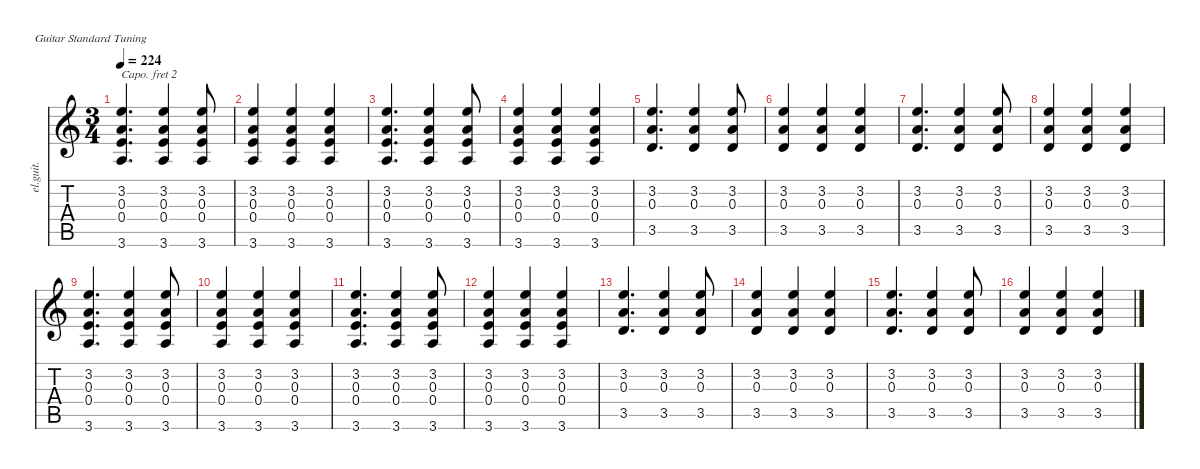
\defaultSystemsLayout 4
\hideDynamics
\bracketExtendMode nobrackets
\track ("Clean Guitar" "el.guit.") {instrument electricguitarclean}
\staff {score tabs}
\capo 2
\tuning (E4 B3 G3 D3 A2 E2)
\ts (3 4)
\tempo 224
\clef g2
\ks c
(3.2 0.3 3.6 0.4).4{d dy mf beam Up} (3.6 3.2 0.3 0.4).4{beam Up} (3.6 3.2 0.3 0.4).8{beam Up} |
(3.6 3.2 0.3 0.4).4{beam Up} (3.6 3.2 0.3 0.4).4{beam Up} (3.6 3.2 0.3 0.4).4{beam Up} |
(3.2 0.3 3.6 0.4).4{d beam Up} (3.6 3.2 0.3 0.4).4{beam Up} (3.6 3.2 0.3 0.4).8{beam Up} |
(3.6 3.2 0.3 0.4).4{beam Up} (3.6 3.2 0.3 0.4).4{beam Up} (3.6 3.2 0.3 0.4).4{beam Up} |
(3.5 0.3 3.2).4{d beam Up} (3.5 0.3 3.2).4{beam Up} (3.5 0.3 3.2).8{beam Up} |
(3.5 0.3 3.2).4{beam Up} (3.5 0.3 3.2).4{beam Up} (3.5 0.3 3.2).4{beam Up} |
(3.5 0.3 3.2).4{d beam Up} (3.5 0.3 3.2).4{beam Up} (3.5 0.3 3.2).8{beam Up} |
(3.5 0.3 3.2).4{beam Up} (3.5 0.3 3.2).4{beam Up} (3.5 0.3 3.2).4{beam Up} |
(3.2 0.3 3.6 0.4).4{d beam Up} (3.6 3.2 0.3 0.4).4{beam Up} (3.6 3.2 0.3 0.4).8{beam Up} |
(3.6 3.2 0.3 0.4).4{beam Up} (3.6 3.2 0.3 0.4).4{beam Up} (3.6 3.2 0.3 0.4).4{beam Up} |
(3.2 0.3 3.6 0.4).4{d beam Up} (3.6 3.2 0.3 0.4).4{beam Up} (3.6 3.2 0.3 0.4).8{beam Up} |
(3.6 3.2 0.3 0.4).4{beam Up} (3.6 3.2 0.3 0.4).4{beam Up} (3.6 3.2 0.3 0.4).4{beam Up} |
(3.5 0.3 3.2).4{d beam Up} (3.5 0.3 3.2).4{beam Up} (3.5 0.3 3.2).8{beam Up} |
(3.5 0.3 3.2).4{beam Up} (3.5 0.3 3.2).4{beam Up} (3.5 0.3 3.2).4{beam Up} |
(3.5 0.3 3.2).4{d beam Up} (3.5 0.3 3.2).4{beam Up} (3.5 0.3 3.2).8{beam Up} |
(3.5 0.3 3.2).4{beam Up} (3.5 0.3 3.2).4{beam Up} (3.5 0.3 3.2).4{beam Up}
